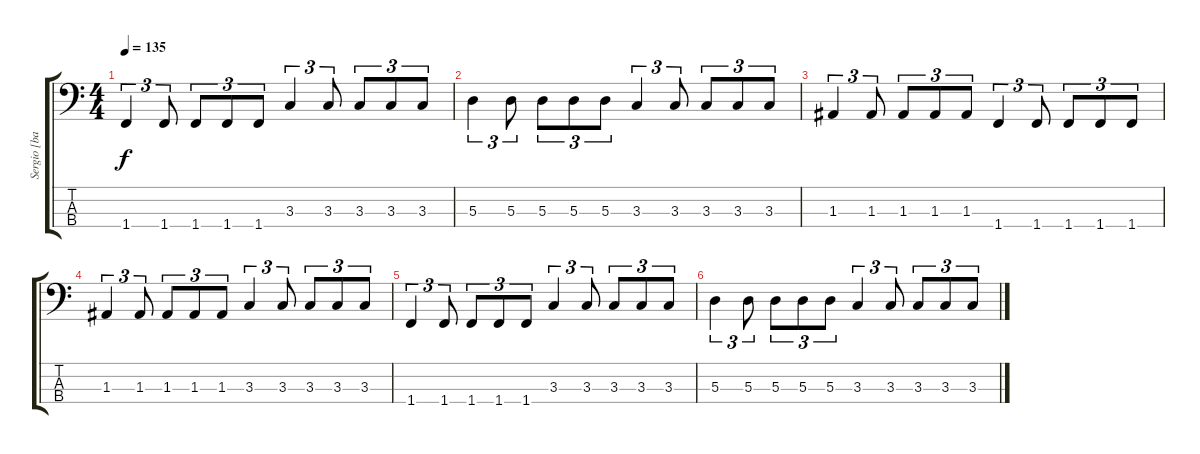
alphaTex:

\track ("Sergio [bajo]" "Sergio [ba") {instrument electricbassfinger}
\staff {score tabs}
\tuning (G2 D2 A1 E1) {hide}
\ts (4 4)
\tempo 135
\clef f4
\ks c
1.4.4{tu (3 2) dy f volume 7} 1.4.8{tu (3 2)} 1.4.8{tu (3 2)} 1.4.8{tu (3 2)} 1.4.8{tu (3 2)} 3.3.4{tu (3 2)} 3.3.8{tu (3 2)} 3.3.8{tu (3 2)} 3.3.8{tu (3 2)} 3.3.8{tu (3 2)} |
5.3.4{tu (3 2)} 5.3.8{tu (3 2)} 5.3.8{tu (3 2)} 5.3.8{tu (3 2)} 5.3.8{tu (3 2)} 3.3.4{tu (3 2)} 3.3.8{tu (3 2)} 3.3.8{tu (3 2)} 3.3.8{tu (3 2)} 3.3.8{tu (3 2)} |
1.3.4{tu (3 2) volume 0} 1.3.8{tu (3 2)} 1.3.8{tu (3 2)} 1.3.8{tu (3 2)} 1.3.8{tu (3 2)} 1.4.4{tu (3 2)} 1.4.8{tu (3 2)} 1.4.8{tu (3 2)} 1.4.8{tu (3 2)} 1.4.8{tu (3 2)} |
1.3.4{tu (3 2)} 1.3.8{tu (3 2)} 1.3.8{tu (3 2)} 1.3.8{tu (3 2)} 1.3.8{tu (3 2)} 3.3.4{tu (3 2)} 3.3.8{tu (3 2)} 3.3.8{tu (3 2)} 3.3.8{tu (3 2)} 3.3.8{tu (3 2)} |
1.4.4{tu (3 2)} 1.4.8{tu (3 2)} 1.4.8{tu (3 2)} 1.4.8{tu (3 2)} 1.4.8{tu (3 2)} 3.3.4{tu (3 2)} 3.3.8{tu (3 2)} 3.3.8{tu (3 2)} 3.3.8{tu (3 2)} 3.3.8{tu (3 2)} |
5.3.4{tu (3 2)} 5.3.8{tu (3 2)} 5.3.8{tu (3 2)} 5.3.8{tu (3 2)} 5.3.8{tu (3 2)} 3.3.4{tu (3 2)} 3.3.8{tu (3 2)} 3.3.8{tu (3 2)} 3.3.8{tu (3 2)} 3.3.8{tu (3 2)}
